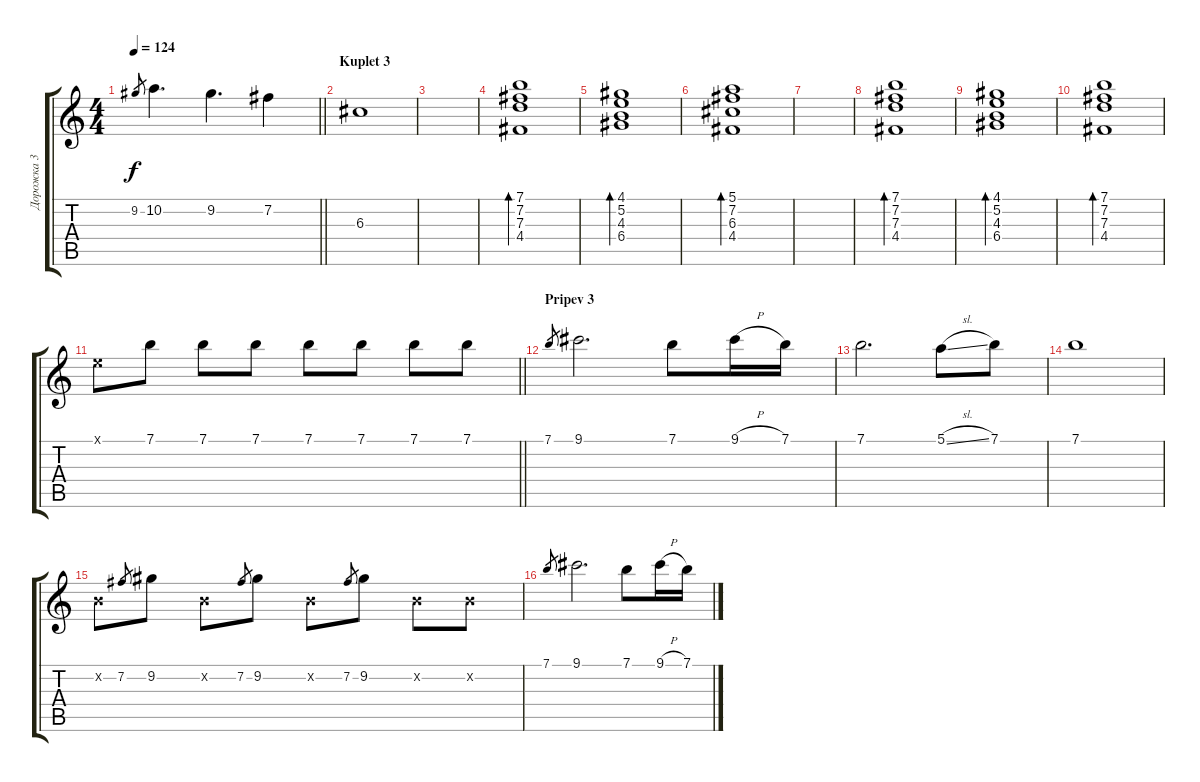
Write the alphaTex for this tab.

\track ("Дорожка 3" "Дорожка 3") {instrument acousticguitarsteel}
\staff {score tabs}
\tuning (E4 B3 G3 D3 A2 E2) {hide}
\ts (4 4)
\tempo 124
\clef g2
\barLineRight lightlight
\ks c
9.2.8{gr dy f} 10.2.4{d} 9.2.4{d} 7.2.4 |
\section ("" "Kuplet 3")
6.3.1 |
|
(7.1 7.2 7.3 4.4).1{bd 60} |
(4.1 5.2 4.3 6.4).1{bd 60} |
(5.1 7.2 6.3 4.4).1{bd 60} |
|
(7.1 7.2 7.3 4.4).1{bd 60} |
(4.1 5.2 4.3 6.4).1{bd 60} |
(7.1 7.2 7.3 4.4).1{bd 60} |
\barLineRight lightlight
0.1{x}.8 7.1.8 7.1.8 7.1.8 7.1.8 7.1.8 7.1.8 7.1.8 |
\section ("" "Pripev 3")
7.1.8{gr} 9.1.2{d} 7.1.8 9.1{h}.16 7.1.16 |
7.1.2{d} 5.1{sl}.8 7.1.8 |
7.1.1 |
0.2{x}.8 7.2.8{gr} 9.2.8 0.2{x}.8 7.2.8{gr} 9.2.8 0.2{x}.8 7.2.8{gr} 9.2.8 0.2{x}.8 0.2{x}.8 |
7.1.8{gr} 9.1.2{d} 7.1.8 9.1{h}.16 7.1.16
